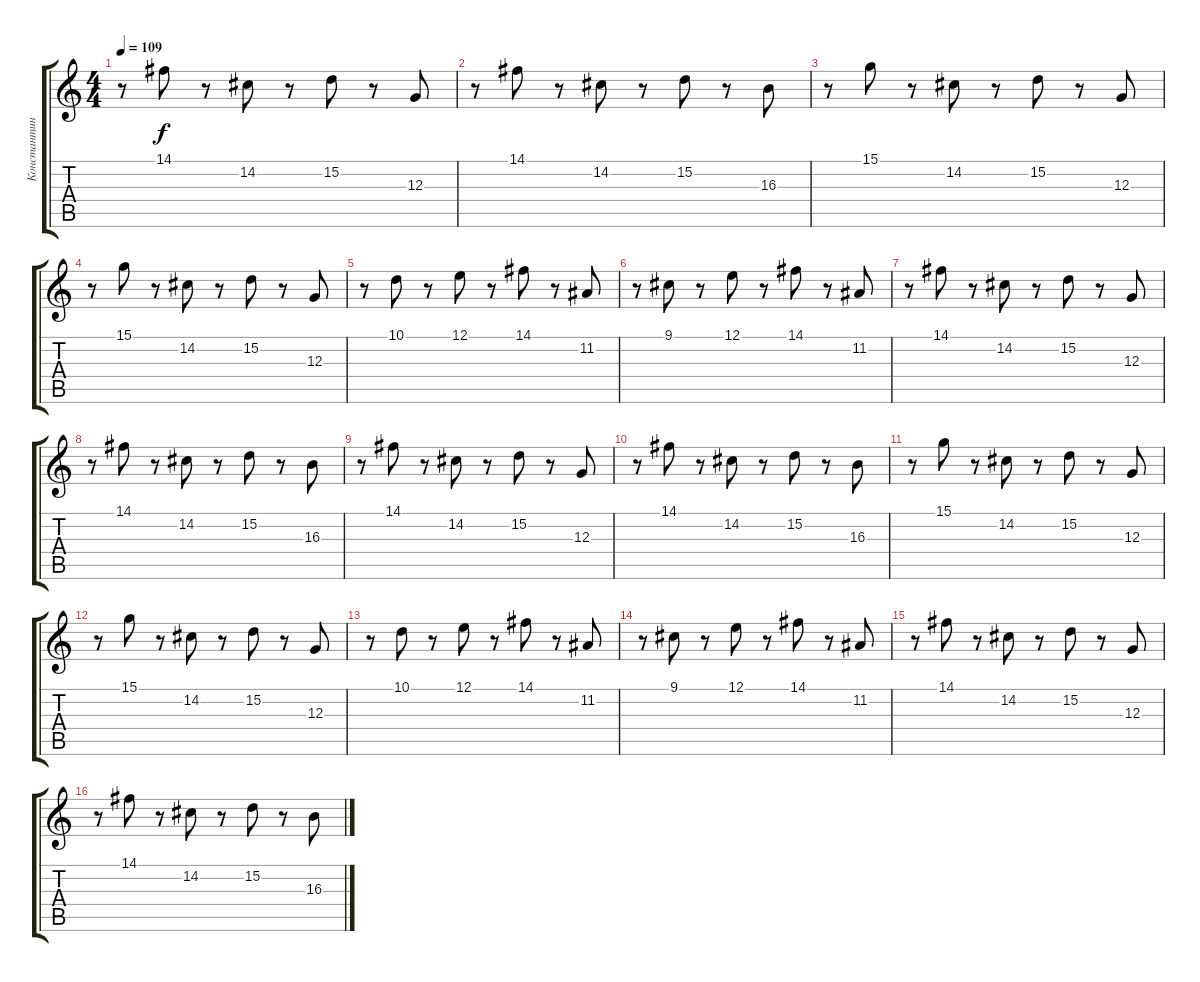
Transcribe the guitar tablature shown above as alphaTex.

\track ("Константин Бекрев" "Константин") {instrument vibraphone}
\staff {score tabs}
\tuning (E4 B3 G3 D3 A2 E2) {hide}
\ts (4 4)
\tempo 109
\clef g2
\ks c
r.8{dy f} 14.1.8 r.8 14.2.8 r.8 15.2.8 r.8 12.3.8 |
r.8 14.1.8 r.8 14.2.8 r.8 15.2.8 r.8 16.3.8 |
r.8 15.1.8 r.8 14.2.8 r.8 15.2.8 r.8 12.3.8 |
r.8 15.1.8 r.8 14.2.8 r.8 15.2.8 r.8 12.3.8 |
r.8 10.1.8 r.8 12.1.8 r.8 14.1.8 r.8 11.2.8 |
r.8 9.1.8 r.8 12.1.8 r.8 14.1.8 r.8 11.2.8 |
r.8 14.1.8 r.8 14.2.8 r.8 15.2.8 r.8 12.3.8 |
r.8 14.1.8 r.8 14.2.8 r.8 15.2.8 r.8 16.3.8 |
r.8 14.1.8 r.8 14.2.8 r.8 15.2.8 r.8 12.3.8 |
r.8 14.1.8 r.8 14.2.8 r.8 15.2.8 r.8 16.3.8 |
r.8 15.1.8 r.8 14.2.8 r.8 15.2.8 r.8 12.3.8 |
r.8 15.1.8 r.8 14.2.8 r.8 15.2.8 r.8 12.3.8 |
r.8 10.1.8 r.8 12.1.8 r.8 14.1.8 r.8 11.2.8 |
r.8 9.1.8 r.8 12.1.8 r.8 14.1.8 r.8 11.2.8 |
r.8 14.1.8 r.8 14.2.8 r.8 15.2.8 r.8 12.3.8 |
r.8 14.1.8 r.8 14.2.8 r.8 15.2.8 r.8 16.3.8
